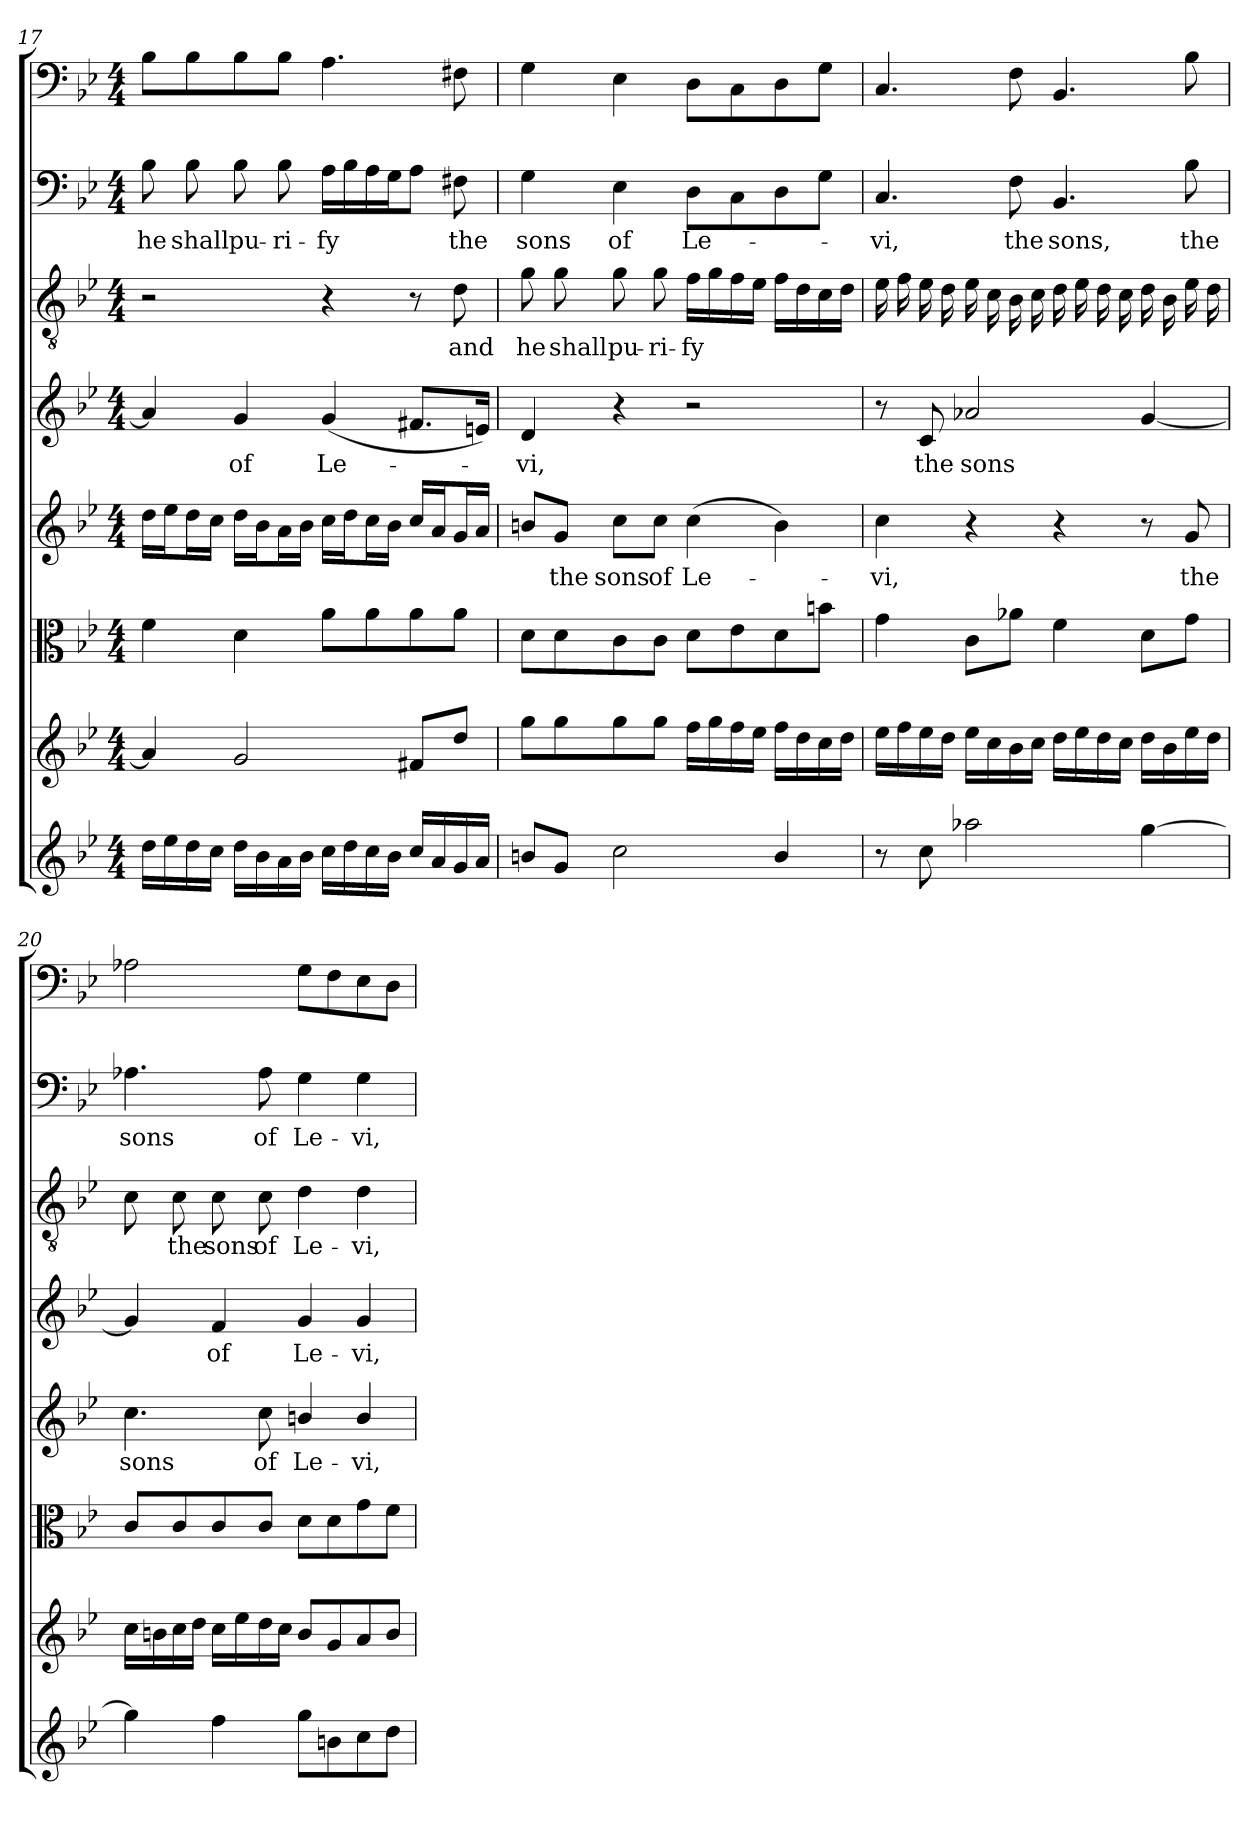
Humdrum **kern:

**kern	**kern	**kern	**kern	**text	**kern	**text	**kern	**text	**kern	**text	**kern
*part8	*part7	*part6	*part5	*part5	*part4	*part4	*part3	*part3	*part2	*part2	*part1
*staff8	*staff7	*staff6	*staff5	*staff5	*staff4	*staff4	*staff3	*staff3	*staff2	*staff2	*staff1
*clefG2	*clefG2	*clefC3	*clefG2	*	*clefG2	*	*clefGv2	*	*clefF4	*	*clefF4
*k[b-e-]	*k[b-e-]	*k[b-e-]	*k[b-e-]	*	*k[b-e-]	*	*k[b-e-]	*	*k[b-e-]	*	*k[b-e-]
*g:	*g:	*g:	*g:	*	*g:	*	*g:	*	*g:	*	*g:
*M4/4	*M4/4	*M4/4	*M4/4	*	*M4/4	*	*M4/4	*	*M4/4	*	*M4/4
=17	=17	=17	=17	=17	=17	=17	=17	=17	=17	=17	=17
16dd\LL	4a/]	4f\	16dd\LL	.	4a/]	.	2r	.	8B-\	he	8B-\L
16ee-\	.	.	16ee-\J	.	.	.	.	.	.	.	.
16dd\	.	.	16dd\L	.	.	.	.	.	8B-\	shall	8B-\
16cc\JJ	.	.	16cc\JJ	.	.	.	.	.	.	.	.
16dd\LL	2g/	4d\	16dd\LL	.	4g/	of	.	.	8B-\	pu-	8B-\
16b-\	.	.	16b-\J	.	.	.	.	.	.	.	.
16a\	.	.	16a\L	.	.	.	.	.	8B-\	-ri-	8B-\J
16b-\JJ	.	.	16b-\JJ	.	.	.	.	.	.	.	.
16cc\LL	.	8a\L	16cc\LL	.	(4g/	Le-	4r	.	16A\LL	-fy	4.A\
16dd\	.	.	16dd\J	.	.	.	.	.	16B-\	.	.
16cc\	.	8a\	16cc\L	.	.	.	.	.	16A\	.	.
16b-\JJ	.	.	16b-\JJ	.	.	.	.	.	16G\J	.	.
16cc/LL	8f#X/L	8a\	16cc/LL	.	8.f#X/L	.	8r	.	8A\J	.	.
16a/	.	.	16a/J	.	.	.	.	.	.	.	.
16g/	8dd/J	8a\J	16g/L	.	.	.	8d\	and	8F#X\	the	8F#X\
16a/JJ	.	.	16a/JJ	.	16en/Jk)	.	.	.	.	.	.
=18	=18	=18	=18	=18	=18	=18	=18	=18	=18	=18	=18
8bn/L	8gg\L	8d\L	8bn/L	.	4d/	-vi,	8g\	he	4G\	sons	4G\
8g/J	8gg\	8d\	8g/J	the	.	.	8g\	shall	.	.	.
2cc\	8gg\	8c\	8cc\L	sons	4r	.	8g\	pu-	4E-\	of	4E-\
.	8gg\J	8c\J	8cc\J	of	.	.	8g\	-ri-	.	.	.
.	16ff\LL	8d\L	(4cc\	Le-	2r	.	16f\LL	-fy	8D\L	Le-	8D\L
.	16gg\	.	.	.	.	.	16g\	.	.	.	.
.	16ff\	8e-\	.	.	.	.	16f\	.	8C\	.	8C\
.	16ee-\JJ	.	.	.	.	.	16e-\JJ	.	.	.	.
4b/	16ff\LL	8d\	4b\)	.	.	.	16f\LL	.	8D\	.	8D\
.	16dd\	.	.	.	.	.	16d\	.	.	.	.
.	16cc\	8bn\J	.	.	.	.	16c\	.	8G\J	.	8G\J
.	16dd\JJ	.	.	.	.	.	16d\JJ	.	.	.	.
=19	=19	=19	=19	=19	=19	=19	=19	=19	=19	=19	=19
8r	16ee-\LL	4g\	4cc\	-vi,	8r	.	16e-\	.	4.C/	-vi,	4.C/
.	16ff\	.	.	.	.	.	16f\	.	.	.	.
8cc\	16ee-\	.	.	.	8c/	the	16e-\	.	.	.	.
.	16dd\JJ	.	.	.	.	.	16d\	.	.	.	.
2aa-X\	16ee-\LL	8c\L	4r	.	2a-X/	sons	16e-\	.	.	.	.
.	16cc\	.	.	.	.	.	16c\	.	.	.	.
.	16b-\	8a-X\J	.	.	.	.	16B-\	.	8F\	the	8F\
.	16cc\JJ	.	.	.	.	.	16c\	.	.	.	.
.	16dd\LL	4f\	4r	.	.	.	16d\	.	4.BB-/	sons,	4.BB-/
.	16ee-\	.	.	.	.	.	16e-\	.	.	.	.
.	16dd\	.	.	.	.	.	16d\	.	.	.	.
.	16cc\JJ	.	.	.	.	.	16c\	.	.	.	.
[4gg\	16dd\LL	8d\L	8r	.	[4g/	.	16d\	.	.	.	.
.	16b-\	.	.	.	.	.	16B-\	.	.	.	.
.	16ee-\	8g\J	8g/	the	.	.	16e-\	.	8B-\	the	8B-\
.	16dd\JJ	.	.	.	.	.	16d\	.	.	.	.
=20	=20	=20	=20	=20	=20	=20	=20	=20	=20	=20	=20
4gg\]	16cc\LL	8c/L	4.cc\	sons	4g/]	.	8c\	.	4.A-X\	sons	2A-X\
.	16bn\	.	.	.	.	.	.	.	.	.	.
.	16cc\	8c/	.	.	.	.	8c\	the	.	.	.
.	16dd\JJ	.	.	.	.	.	.	.	.	.	.
4ff\	16cc\LL	8c/	.	.	4f/	of	8c\	sons	.	.	.
.	16ee-\	.	.	.	.	.	.	.	.	.	.
.	16dd\	8c/J	8cc\	of	.	.	8c\	of	8A-\	of	.
.	16cc\JJ	.	.	.	.	.	.	.	.	.	.
8gg\L	8b/L	8d\L	4bn/	Le-	4g/	Le-	4d\	Le-	4G\	Le-	8G\L
8bn\	8g/	8d\	.	.	.	.	.	.	.	.	8F\
8cc\	8a/	8g\	4b/	-vi,	4g/	-vi,	4d\	-vi,	4G\	-vi,	8E-\
8dd\J	8b/J	8f\J	.	.	.	.	.	.	.	.	8D\J
=	=	=	=	=	=	=	=	=	=	=	=
*-	*-	*-	*-	*-	*-	*-	*-	*-	*-	*-	*-
